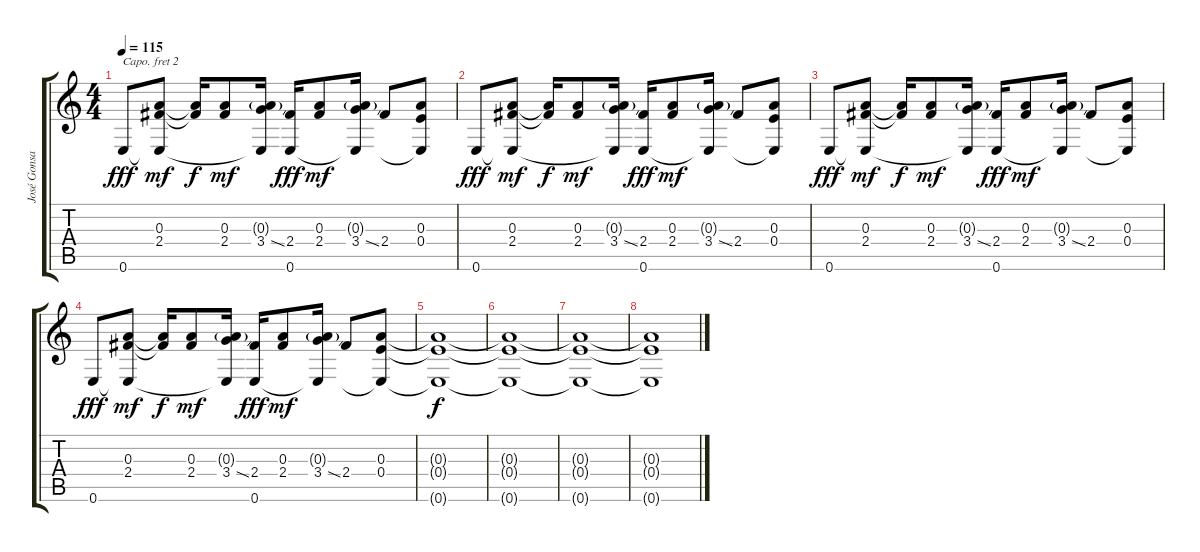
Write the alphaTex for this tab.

\track ("José Gonsalez" "José Gonsa") {instrument acousticguitarsteel}
\staff {score tabs}
\capo 2
\tuning (E4 B3 G3 D3 A2 D2) {hide}
\ts (4 4)
\tempo 115
\clef g2
\ks c
0.6.8{dy fff} (0.3 2.4 0.6{t}).8{dy mf} (0.3{t} 2.4{t}).16{dy f} (0.3 2.4).8{dy mf} (0.3{g} 3.4{ss} 0.6{t}).16 (2.4 0.6).16{dy fff} (0.3 2.4).8{dy mf} (0.3{g} 3.4{ss} 0.6{t}).16 2.4.8 (0.3 0.4 0.6{t}).8 |
0.6.8{dy fff} (0.3 2.4 0.6{t}).8{dy mf} (0.3{t} 2.4{t}).16{dy f} (0.3 2.4).8{dy mf} (0.3{g} 3.4{ss} 0.6{t}).16 (2.4 0.6).16{dy fff} (0.3 2.4).8{dy mf} (0.3{g} 3.4{ss} 0.6{t}).16 2.4.8 (0.3 0.4 0.6{t}).8 |
0.6.8{dy fff} (0.3 2.4 0.6{t}).8{dy mf} (0.3{t} 2.4{t}).16{dy f} (0.3 2.4).8{dy mf} (0.3{g} 3.4{ss} 0.6{t}).16 (2.4 0.6).16{dy fff} (0.3 2.4).8{dy mf} (0.3{g} 3.4{ss} 0.6{t}).16 2.4.8 (0.3 0.4 0.6{t}).8 |
0.6.8{dy fff} (0.3 2.4 0.6{t}).8{dy mf} (0.3{t} 2.4{t}).16{dy f} (0.3 2.4).8{dy mf} (0.3{g} 3.4{ss} 0.6{t}).16 (2.4 0.6).16{dy fff} (0.3 2.4).8{dy mf} (0.3{g} 3.4{ss} 0.6{t}).16 2.4.8 (0.3 0.4 0.6{t}).8 |
(0.3{t} 0.4{t} 0.6{t}).1{dy f volume 0} |
(0.3{t} 0.4{t} 0.6{t}).1 |
(0.3{t} 0.4{t} 0.6{t}).1 |
(0.3{t} 0.4{t} 0.6{t}).1
